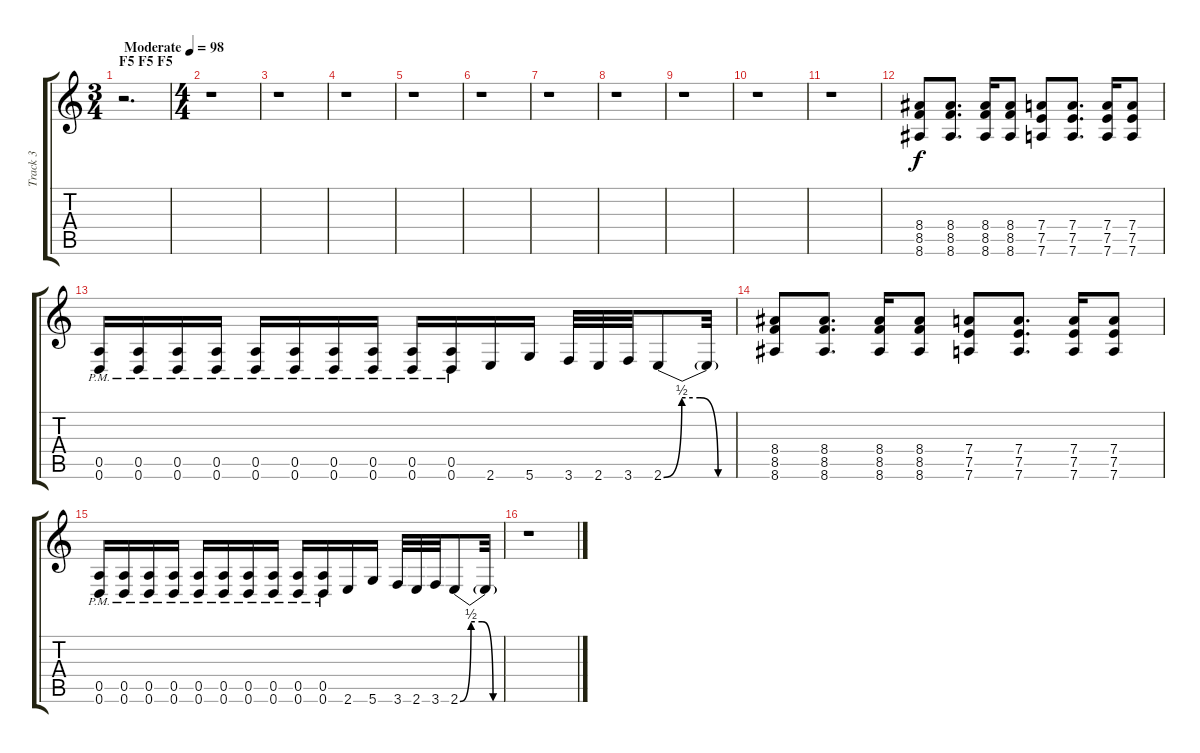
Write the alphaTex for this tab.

\track ("Track 3" "Track 3") {instrument distortionguitar}
\staff {score tabs}
\tuning (E4 B3 G3 D3 A2 D2) {hide}
\ts (3 4)
\section ("" "F5 F5 F5")
\tempo (98 "Moderate")
\clef g2
\ks c
r.2{d dy f instrument distortionguitar} |
\ts (4 4)
r.1 |
r.1 |
r.1 |
r.1 |
r.1 |
r.1 |
r.1 |
r.1 |
r.1 |
r.1 |
(8.4 8.5 8.6).8 (8.4 8.5 8.6).8{d} (8.4 8.5 8.6).16 (8.4 8.5 8.6).8 (7.4 7.5 7.6).8 (7.4 7.5 7.6).8{d} (7.4 7.5 7.6).16 (7.4 7.5 7.6).8 |
(0.5{pm} 0.6{pm}).16 (0.5{pm} 0.6{pm}).16 (0.5{pm} 0.6{pm}).16 (0.5{pm} 0.6{pm}).16 (0.5{pm} 0.6{pm}).16 (0.5{pm} 0.6{pm}).16 (0.5{pm} 0.6{pm}).16 (0.5{pm} 0.6{pm}).16 (0.5{pm} 0.6{pm}).16 (0.5{pm} 0.6{pm}).16 2.6.16 5.6.16 3.6.32 2.6.32 3.6.32 2.6{be (custom 0 0 15 2 30 2 45 0 60 0)}.8 2.6{t}.32 |
(8.4 8.5 8.6).8 (8.4 8.5 8.6).8{d} (8.4 8.5 8.6).16 (8.4 8.5 8.6).8 (7.4 7.5 7.6).8 (7.4 7.5 7.6).8{d} (7.4 7.5 7.6).16 (7.4 7.5 7.6).8 |
(0.5{pm} 0.6{pm}).16 (0.5{pm} 0.6{pm}).16 (0.5{pm} 0.6{pm}).16 (0.5{pm} 0.6{pm}).16 (0.5{pm} 0.6{pm}).16 (0.5{pm} 0.6{pm}).16 (0.5{pm} 0.6{pm}).16 (0.5{pm} 0.6{pm}).16 (0.5{pm} 0.6{pm}).16 (0.5{pm} 0.6{pm}).16 2.6.16 5.6.16 3.6.32 2.6.32 3.6.32 2.6{be (custom 0 0 15 2 30 2 45 0 60 0)}.8 2.6{t}.32 |
r.1
